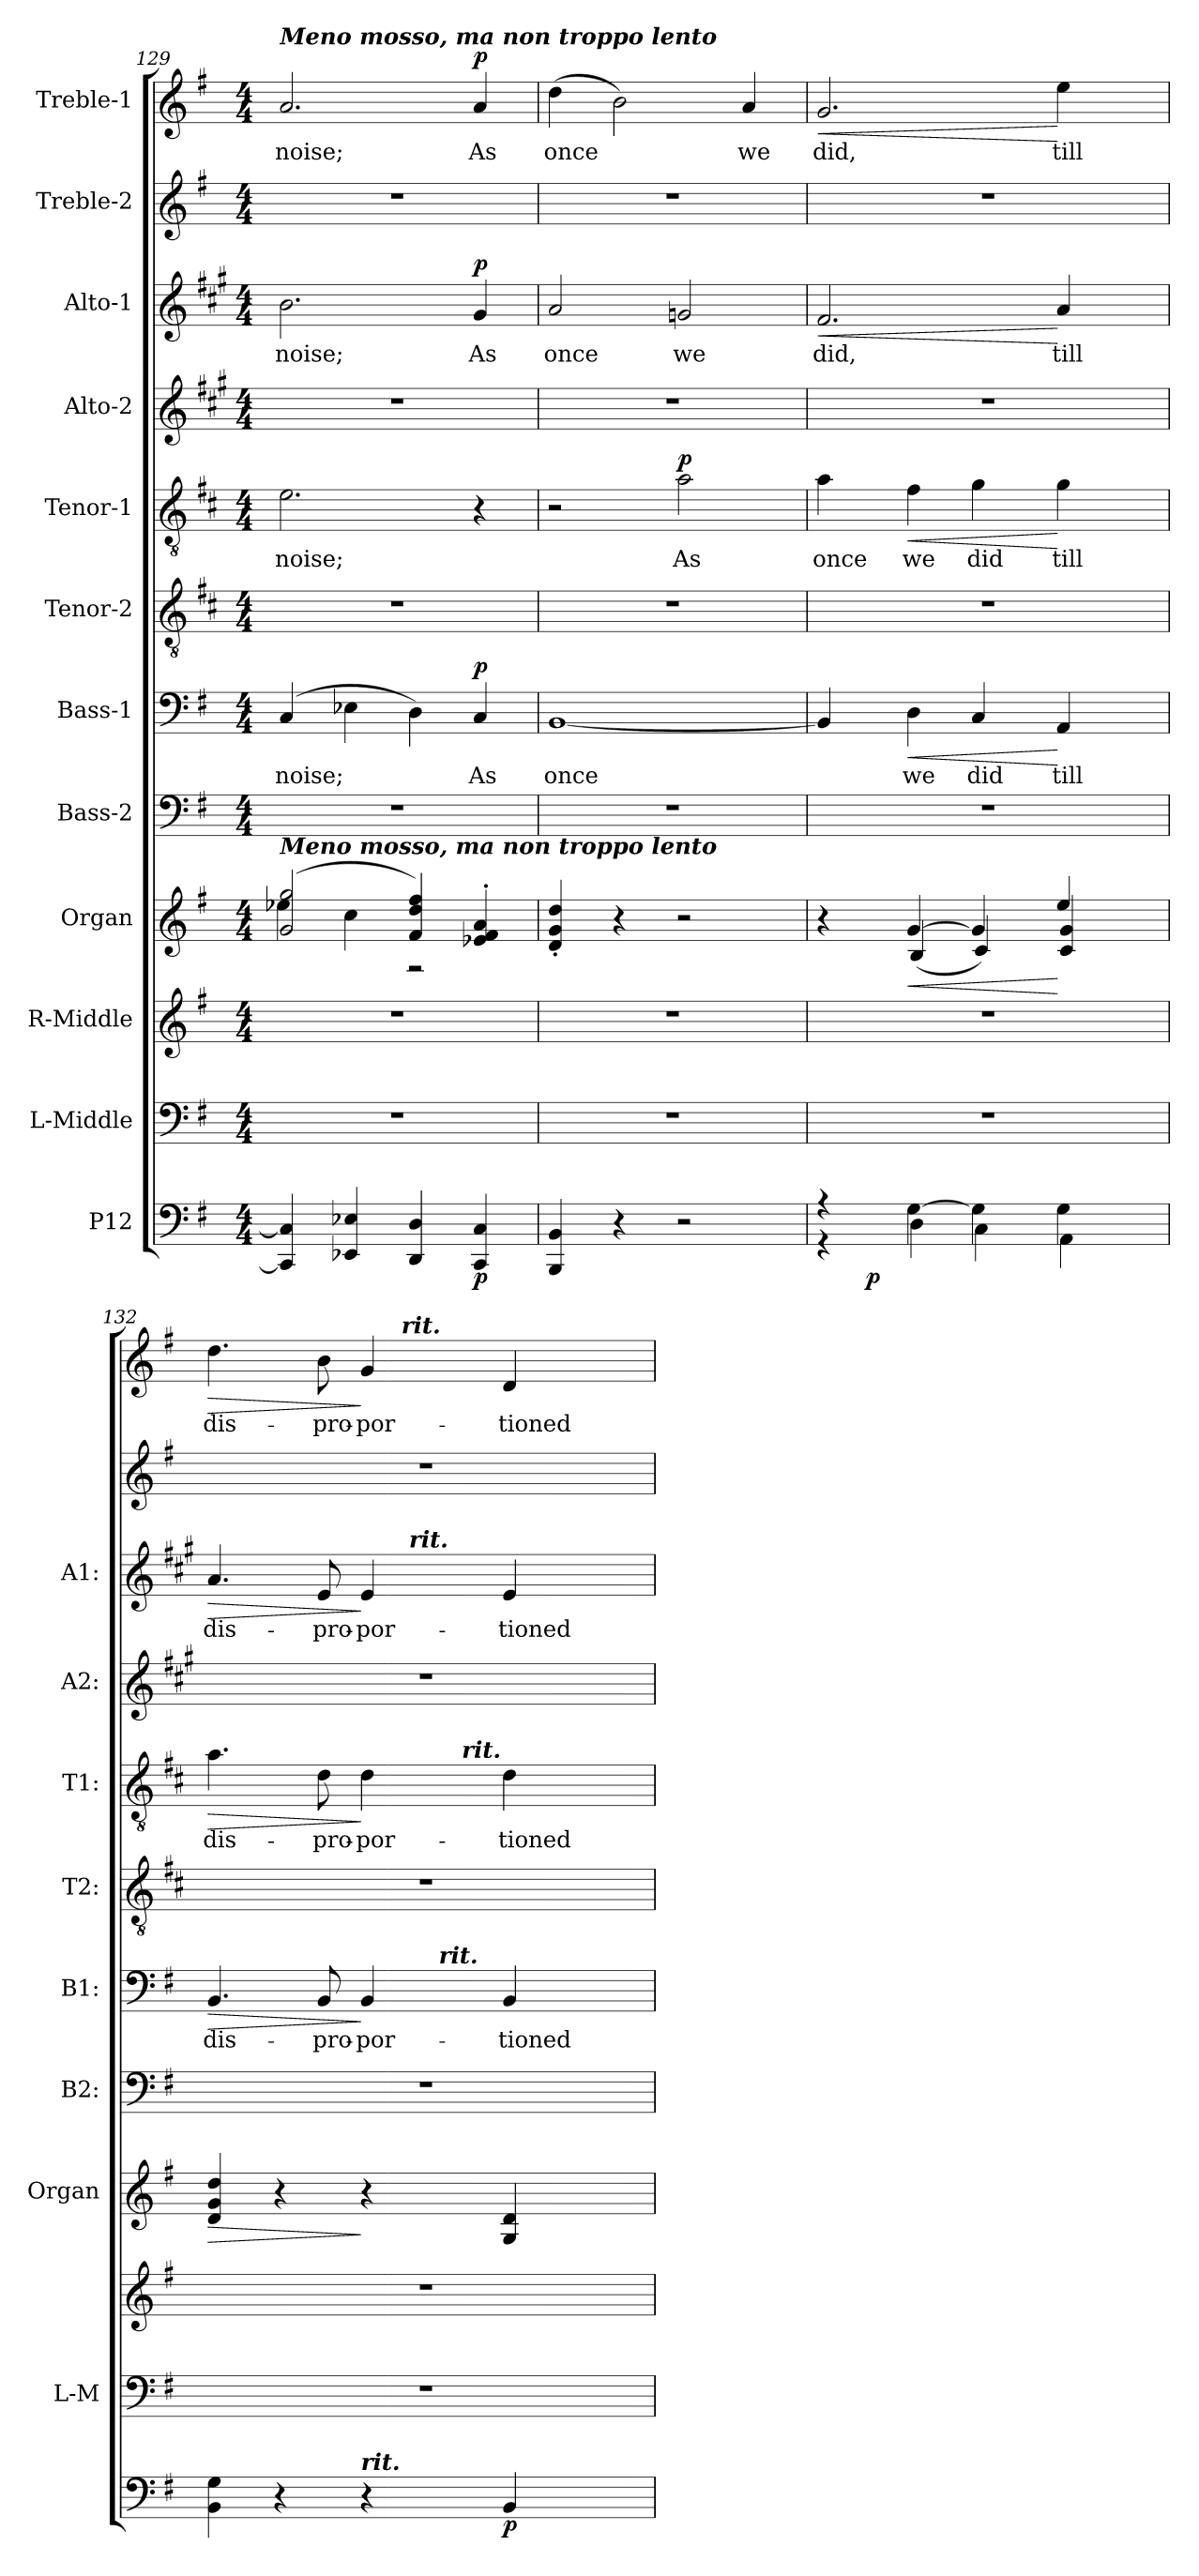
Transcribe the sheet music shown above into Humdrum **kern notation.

**kern	**dynam	**kern	**kern	**kern	**dynam	**kern	**kern	**text	**dynam	**kern	**kern	**text	**dynam	**kern	**kern	**text	**dynam	**kern	**kern	**text	**dynam
*part12	*part12	*part11	*part10	*part9	*part9	*part8	*part7	*part7	*part7	*part6	*part5	*part5	*part5	*part4	*part3	*part3	*part3	*part2	*part1	*part1	*part1
*staff12	*staff12	*staff11	*staff10	*staff9	*staff9	*staff8	*staff7	*staff7	*staff7	*staff6	*staff5	*staff5	*staff5	*staff4	*staff3	*staff3	*staff3	*staff2	*staff1	*staff1	*staff1
*I"P12	*	*I"L-Middle	*I"R-Middle	*I"Organ	*	*I"Bass-2	*I"Bass-1	*	*	*I"Tenor-2	*I"Tenor-1	*	*	*I"Alto-2	*I"Alto-1	*	*	*I"Treble-2	*I"Treble-1	*	*
*	*	*I'L-M	*	*I'Organ	*	*I'B2:	*I'B1:	*	*	*I'T2:	*I'T1:	*	*	*I'A2:	*I'A1:	*	*	*	*	*	*
*clefF4	*	*clefF4	*clefG2	*clefG2	*	*clefF4	*clefF4	*	*	*clefGv2	*clefGv2	*	*	*clefG2	*clefG2	*	*	*clefG2	*clefG2	*	*
*	*	*	*	*	*	*	*	*	*	*ITrd4c7	*ITrd4c7	*	*	*ITrd1c2	*ITrd1c2	*	*	*ITrd-7c-12	*ITrd-7c-12	*	*
*k[f#]	*	*k[f#]	*k[f#]	*k[f#]	*	*k[f#]	*k[f#]	*	*	*k[f#]	*k[f#]	*	*	*k[f#]	*k[f#]	*	*	*k[f#]	*k[f#]	*	*
*G:	*	*G:	*G:	*G:	*	*G:	*G:	*	*	*G:	*G:	*	*	*G:	*G:	*	*	*G:	*G:	*	*
*M4/4	*	*M4/4	*M4/4	*M4/4	*	*M4/4	*M4/4	*	*	*M4/4	*M4/4	*	*	*M4/4	*M4/4	*	*	*M4/4	*M4/4	*	*
=129	=129	=129	=129	=129	=129	=129	=129	=129	=129	=129	=129	=129	=129	=129	=129	=129	=129	=129	=129	=129	=129
*	*	*	*	*^	*	*	*	*	*	*	*	*	*	*	*	*	*	*	*	*	*
!	!	!	!	!	!	!	!	!	!LO:LY:b:color=#000000	!	!	!	!	!	!	!	!	!	!	!	!	!
!	!	!	!	!	!	!	!	!	!	!	!	!	!LO:LY:b:color=#000000	!	!	!	!	!	!	!	!	!
!	!	!	!	!	!	!	!	!	!	!	!	!	!	!	!	!	!LO:LY:b:color=#000000	!	!	!	!	!
!	!	!	!	!	!	!	!	!	!	!	!	!	!	!	!	!	!	!	!	!LO:TX:a:Bi:t=Meno mosso, ma non troppo lento	!	!
!	!	!	!	!LO:TX:a:Bi:t=Meno mosso, ma non troppo lento	!	!	!	!	!	!	!	!	!	!	!	!	!	!	!	!	!	!
!	!	!	!	!	!	!	!	!	!	!	!	!	!	!	!	!	!	!	!	!	!LO:LY:b:color=#000000	!
4CCi/] 4Ci]	.	1r	1r	(2gi/ 2ggi	4ee-Xi\	.	1r	(4Ci/	noise;	.	1r	2.Ai\	noise;	.	1r	2.ai\	noise;	.	1r	2.aai/	noise;	.
4EE-Xi/ 4E-Xi	.	.	.	.	4cci\	.	.	4E-Xi\	.	.	.	.	.	.	.	.	.	.	.	.	.	.
4DDi/ 4Di	.	.	.	4f#i/ 4ddi 4ff#i)	2r	.	.	4Di\)	.	.	.	.	.	.	.	.	.	.	.	.	.	.
!	!	!	!	!	!	!	!	!	!LO:LY:b:color=#000000	!	!	!	!	!	!	!	!	!	!	!	!	!
!	!	!	!	!	!	!	!	!	!	!	!	!	!	!	!	!	!LO:LY:b:color=#000000	!	!	!	!	!
!	!	!	!	!	!	!	!	!	!	!	!	!	!	!	!	!	!	!	!	!	!LO:LY:b:color=#000000	!
4CCi/ 4Ci	p	.	.	4e-Xi/' 4f#i' 4ai'	.	.	.	4Ci/	As	p	.	4r	.	.	.	4f#i/	As	p	.	4aai/	As	p
*	*	*	*	*v	*v	*	*	*	*	*	*	*	*	*	*	*	*	*	*	*	*	*
=130	=130	=130	=130	=130	=130	=130	=130	=130	=130	=130	=130	=130	=130	=130	=130	=130	=130	=130	=130	=130	=130
!	!	!	!	!	!	!	!	!LO:LY:b:color=#000000	!	!	!	!	!	!	!	!	!	!	!	!	!
!	!	!	!	!	!	!	!	!	!	!	!	!	!	!	!	!LO:LY:b:color=#000000	!	!	!	!	!
!	!	!	!	!	!	!	!	!	!	!	!	!	!	!	!	!	!	!	!	!LO:LY:b:color=#000000	!
4BBBi/ 4BBi	.	1r	1r	4di/' 4gi' 4ddi'	.	1r	[1BBi	once	.	1r	2r	.	.	1r	2gi/	once	.	1r	(4dddi\	once	.
4r	.	.	.	4r	.	.	.	.	.	.	.	.	.	.	.	.	.	.	2bbi\)	.	.
!	!	!	!	!	!	!	!	!	!	!	!	!LO:LY:b:color=#000000	!	!	!	!	!	!	!	!	!
!	!	!	!	!	!	!	!	!	!	!	!	!	!	!	!	!LO:LY:b:color=#000000	!	!	!	!	!
2r	.	.	.	2r	.	.	.	.	.	.	2di\	As	p	.	2fni/	we	.	.	.	.	.
!	!	!	!	!	!	!	!	!	!	!	!	!	!	!	!	!	!	!	!	!LO:LY:b:color=#000000	!
.	.	.	.	.	.	.	.	.	.	.	.	.	.	.	.	.	.	.	4aai/	we	.
=131	=131	=131	=131	=131	=131	=131	=131	=131	=131	=131	=131	=131	=131	=131	=131	=131	=131	=131	=131	=131	=131
*^	*	*	*	*^	*	*	*	*	*	*	*	*	*	*	*	*	*	*	*	*	*
!	!	!	!	!	!	!	!	!	!	!	!	!	!	!LO:LY:b:color=#000000	!	!	!	!	!	!	!	!	!
!	!	!	!	!	!	!	!	!	!	!	!	!	!	!	!	!	!	!LO:LY:b:color=#000000	!LO:HP:b	!	!	!	!
!	!	!	!	!	!	!	!	!	!	!	!	!	!	!	!	!	!	!	!	!	!	!LO:LY:b:color=#000000	!LO:HP:b
*	*^	*	*	*	*	*	*	*	*	*	*	*	*	*	*	*	*	*	*	*	*	*	*
4r	4r	8ryy	.	1r	1r	4ryy	4r	.	1r	4BBi/]	.	.	1r	4di\	once	.	1r	2.ei/	did,	<	1r	2.ggi/	did,	<
.	.	256.ryy	.	.	.	.	.	.	.	.	.	.	.	.	.	.	.	.	.	.	.	.	.	.
.	.	2ryy	p	.	.	.	.	.	.	.	.	.	.	.	.	.	.	.	.	.	.	.	.	.
!	!	!	!	!	!	!	!	!LO:HP:b	!	!	!	!	!	!	!	!	!	!	!	!	!	!	!	!
!	!	!	!	!	!	!	!	!	!	!	!LO:LY:b:color=#000000	!LO:HP:b	!	!	!	!	!	!	!	!	!	!	!	!
!	!	!	!	!	!	!	!	!	!	!	!	!	!	!	!LO:LY:b:color=#000000	!LO:HP:b	!	!	!	!	!	!	!	!
[4Gi\	4Di\	.	.	.	.	[4gi/	(4Bi/	<	.	4Di\	we	<	.	4Bi\	we	<	.	.	.	.	.	.	.	.
!	!	!	!	!	!	!	!	!	!	!	!LO:LY:b:color=#000000	!	!	!	!	!	!	!	!	!	!	!	!	!
!	!	!	!	!	!	!	!	!	!	!	!	!	!	!	!LO:LY:b:color=#000000	!	!	!	!	!	!	!	!	!
4Gi\]	4Ci\	.	.	.	.	4gi/]	4ci/)	.	.	4Ci/	did	.	.	4ci\	did	.	.	.	.	.	.	.	.	.
.	.	4ryy	.	.	.	.	.	.	.	.	.	.	.	.	.	.	.	.	.	.	.	.	.	.
!	!	!	!	!	!	!	!	!	!	!	!LO:LY:b:color=#000000	!	!	!	!	!	!	!	!	!	!	!	!	!
!	!	!	!	!	!	!	!	!	!	!	!	!	!	!	!LO:LY:b:color=#000000	!	!	!	!	!	!	!	!	!
!	!	!	!	!	!	!	!	!	!	!	!	!	!	!	!	!	!	!	!LO:LY:b:color=#000000	!	!	!	!	!
!	!	!	!	!	!	!	!	!	!	!	!	!	!	!	!	!	!	!	!	!	!	!	!LO:LY:b:color=#000000	!
4Gi\	4AAi\	.	.	.	.	4eei/	4ci/ 4gi	[	.	4AAi/	till	[	.	4ci\	till	[	.	4gi/	till	[	.	4eeei\	till	[
.	.	16ryy	.	.	.	.	.	.	.	.	.	.	.	.	.	.	.	.	.	.	.	.	.	.
.	.	32ryy	.	.	.	.	.	.	.	.	.	.	.	.	.	.	.	.	.	.	.	.	.	.
.	.	64ryy	.	.	.	.	.	.	.	.	.	.	.	.	.	.	.	.	.	.	.	.	.	.
.	.	128ryy	.	.	.	.	.	.	.	.	.	.	.	.	.	.	.	.	.	.	.	.	.	.
.	.	512ryy	.	.	.	.	.	.	.	.	.	.	.	.	.	.	.	.	.	.	.	.	.	.
!!LO:LB:g=z
=132	=132	=132	=132	=132	=132	=132	=132	=132	=132	=132	=132	=132	=132	=132	=132	=132	=132	=132	=132	=132	=132	=132	=132	=132
!	!	!	!	!	!	!	!	!LO:HP:b	!	!	!	!	!	!	!	!	!	!	!	!	!	!	!	!
*v	*v	*v	*	*	*	*v	*v	*	*	*	*	*	*	*	*	*	*	*	*	*	*	*	*	*
*^	*	*	*	*^	*	*	*	*	*	*	*	*	*	*	*	*	*	*	*	*	*
*	*^	*	*	*	*	*	*	*	*	*	*	*	*	*	*	*	*	*	*	*	*	*	*
!	!	!	!	!	!	!	!	!	!	!	!LO:LY:b:color=#000000	!LO:HP:b	!	!	!	!	!	!	!	!	!	!	!	!
*v	*v	*v	*	*	*	*v	*v	*	*	*	*	*	*	*	*	*	*	*	*	*	*	*	*	*
*^	*	*	*	*^	*	*	*	*	*	*	*	*	*	*	*	*	*	*	*	*	*
*	*^	*	*	*	*	*	*	*	*	*	*	*	*	*	*	*	*	*	*	*	*	*	*
!	!	!	!	!	!	!	!	!	!	!	!	!	!	!	!LO:LY:b:color=#000000	!LO:HP:b	!	!	!	!	!	!	!	!
*v	*v	*v	*	*	*	*v	*v	*	*	*	*	*	*	*	*	*	*	*	*	*	*	*	*	*
*^	*	*	*	*^	*	*	*	*	*	*	*	*	*	*	*	*	*	*	*	*	*
*	*^	*	*	*	*	*	*	*	*	*	*	*	*	*	*	*	*	*	*	*	*	*	*
!	!	!	!	!	!	!	!	!	!	!	!	!	!	!	!	!	!	!	!LO:LY:b:color=#000000	!LO:HP:b	!	!	!	!
*v	*v	*v	*	*	*	*v	*v	*	*	*	*	*	*	*	*	*	*	*	*	*	*	*	*	*
*^	*	*	*	*^	*	*	*	*	*	*	*	*	*	*	*	*	*	*	*	*	*
*	*^	*	*	*	*	*	*	*	*	*	*	*	*	*	*	*	*	*	*	*	*	*	*
!	!	!	!	!	!	!	!	!	!	!	!	!	!	!	!	!	!	!	!	!	!	!	!LO:LY:b:color=#000000	!LO:HP:b
*v	*v	*v	*	*	*	*v	*v	*	*	*^	*	*	*	*^	*	*	*	*^	*	*	*	*^	*	*
4BBi\ 4Gi	.	1r	1r	4di/ 4gi 4ddi	>	1r	4.BBi/	2ryy	dis-	>	1r	4.di\	2ryy	dis-	>	1r	4.gi/	2ryy	dis-	>	1r	4.dddi\	2ryy	dis-	>
4r	.	.	.	4r	.	.	.	.	.	.	.	.	.	.	.	.	.	.	.	.	.	.	.	.	.
!	!	!	!	!	!	!	!	!	!LO:LY:b:color=#000000	!	!	!	!	!	!	!	!	!	!	!	!	!	!	!	!
!	!	!	!	!	!	!	!	!	!	!	!	!	!	!LO:LY:b:color=#000000	!	!	!	!	!	!	!	!	!	!	!
!	!	!	!	!	!	!	!	!	!	!	!	!	!	!	!	!	!	!	!LO:LY:b:color=#000000	!	!	!	!	!	!
!	!	!	!	!	!	!	!	!	!	!	!	!	!	!	!	!	!	!	!	!	!	!	!	!LO:LY:b:color=#000000	!
.	.	.	.	.	.	.	8BBi/	.	-pro-	.	.	8Gi\	.	-pro-	.	.	8di/	.	-pro-	.	.	8bbi\	.	-pro-	.
!	!	!	!	!	!	!	!	!	!LO:LY:b:color=#000000	!	!	!	!	!	!	!	!	!	!	!	!	!	!	!	!
!	!	!	!	!	!	!	!	!	!	!	!	!	!	!LO:LY:b:color=#000000	!	!	!	!	!	!	!	!	!	!	!
!	!	!	!	!	!	!	!	!	!	!	!	!	!	!	!	!	!	!	!LO:LY:b:color=#000000	!	!	!	!	!	!
!LO:TX:a:Bi:t=rit.	!	!	!	!	!	!	!	!	!	!	!	!	!	!	!	!	!	!	!	!	!	!	!	!	!
!	!	!	!	!	!	!	!	!	!	!	!	!	!	!	!	!	!	!	!	!	!	!	!	!LO:LY:b:color=#000000	!
4r	.	.	.	4r	]	.	4BBi/	16ryy	-por-	]	.	4Gi\	8ryy	-por-	]	.	4di/	16ryy	-por-	]	.	4ggi/	16ryy	-por-	]
.	.	.	.	.	.	.	.	32ryy	.	.	.	.	.	.	.	.	.	64ryy	.	.	.	.	128..ryy	.	.
!	!	!	!	!	!	!	!	!	!	!	!	!	!	!	!	!	!	!	!	!	!	!	!LO:TX:a:Bi:t=rit.	!	!
.	.	.	.	.	.	.	.	.	.	.	.	.	.	.	.	.	.	.	.	.	.	.	4ryy	.	.
.	.	.	.	.	.	.	.	.	.	.	.	.	.	.	.	.	.	256ryy	.	.	.	.	.	.	.
!	!	!	!	!	!	!	!	!	!	!	!	!	!	!	!	!	!	!LO:TX:a:Bi:t=rit.	!	!	!	!	!	!	!
.	.	.	.	.	.	.	.	.	.	.	.	.	.	.	.	.	.	4ryy	.	.	.	.	.	.	.
.	.	.	.	.	.	.	.	64ryy	.	.	.	.	.	.	.	.	.	.	.	.	.	.	.	.	.
.	.	.	.	.	.	.	.	256.ryy	.	.	.	.	.	.	.	.	.	.	.	.	.	.	.	.	.
!	!	!	!	!	!	!	!	!LO:TX:a:Bi:t=rit.	!	!	!	!	!	!	!	!	!	!	!	!	!	!	!	!	!
.	.	.	.	.	.	.	.	4ryy	.	.	.	.	.	.	.	.	.	.	.	.	.	.	.	.	.
.	.	.	.	.	.	.	.	.	.	.	.	.	128ryy	.	.	.	.	.	.	.	.	.	.	.	.
.	.	.	.	.	.	.	.	.	.	.	.	.	256ryy	.	.	.	.	.	.	.	.	.	.	.	.
.	.	.	.	.	.	.	.	.	.	.	.	.	1024ryy	.	.	.	.	.	.	.	.	.	.	.	.
!	!	!	!	!	!	!	!	!	!	!	!	!	!LO:TX:a:Bi:t=rit.	!	!	!	!	!	!	!	!	!	!	!	!
.	.	.	.	.	.	.	.	.	.	.	.	.	4ryy	.	.	.	.	.	.	.	.	.	.	.	.
!	!	!	!	!	!	!	!	!	!LO:LY:b:color=#000000	!	!	!	!	!	!	!	!	!	!	!	!	!	!	!	!
!	!	!	!	!	!	!	!	!	!	!	!	!	!	!LO:LY:b:color=#000000	!	!	!	!	!	!	!	!	!	!	!
!	!	!	!	!	!	!	!	!	!	!	!	!	!	!	!	!	!	!	!LO:LY:b:color=#000000	!	!	!	!	!	!
!	!	!	!	!	!	!	!	!	!	!	!	!	!	!	!	!	!	!	!	!	!	!	!	!LO:LY:b:color=#000000	!
4BBi/	p	.	.	4Gi/ 4di	.	.	4BBi/	.	-tioned	.	.	4Gi\	.	-tioned	.	.	4di/	.	-tioned	.	.	4ddi/	.	-tioned	.
.	.	.	.	.	.	.	.	.	.	.	.	.	.	.	.	.	.	.	.	.	.	.	8ryy	.	.
.	.	.	.	.	.	.	.	.	.	.	.	.	.	.	.	.	.	8ryy	.	.	.	.	.	.	.
.	.	.	.	.	.	.	.	8ryy	.	.	.	.	.	.	.	.	.	.	.	.	.	.	.	.	.
.	.	.	.	.	.	.	.	.	.	.	.	.	16ryy	.	.	.	.	.	.	.	.	.	.	.	.
.	.	.	.	.	.	.	.	.	.	.	.	.	32ryy	.	.	.	.	.	.	.	.	.	.	.	.
.	.	.	.	.	.	.	.	.	.	.	.	.	.	.	.	.	.	.	.	.	.	.	32ryy	.	.
.	.	.	.	.	.	.	.	.	.	.	.	.	.	.	.	.	.	32ryy	.	.	.	.	.	.	.
.	.	.	.	.	.	.	.	.	.	.	.	.	64ryy	.	.	.	.	.	.	.	.	.	.	.	.
.	.	.	.	.	.	.	.	.	.	.	.	.	.	.	.	.	.	.	.	.	.	.	64ryy	.	.
.	.	.	.	.	.	.	.	.	.	.	.	.	.	.	.	.	.	128.ryy	.	.	.	.	.	.	.
.	.	.	.	.	.	.	.	128ryy	.	.	.	.	.	.	.	.	.	.	.	.	.	.	.	.	.
.	.	.	.	.	.	.	.	.	.	.	.	.	512.ryy	.	.	.	.	.	.	.	.	.	.	.	.
.	.	.	.	.	.	.	.	512ryy	.	.	.	.	.	.	.	.	.	.	.	.	.	.	512ryy	.	.
*	*	*	*	*	*	*	*v	*v	*	*	*	*v	*v	*	*	*	*v	*v	*	*	*	*v	*v	*	*
=	=	=	=	=	=	=	=	=	=	=	=	=	=	=	=	=	=	=	=	=	=
*-	*-	*-	*-	*-	*-	*-	*-	*-	*-	*-	*-	*-	*-	*-	*-	*-	*-	*-	*-	*-	*-
